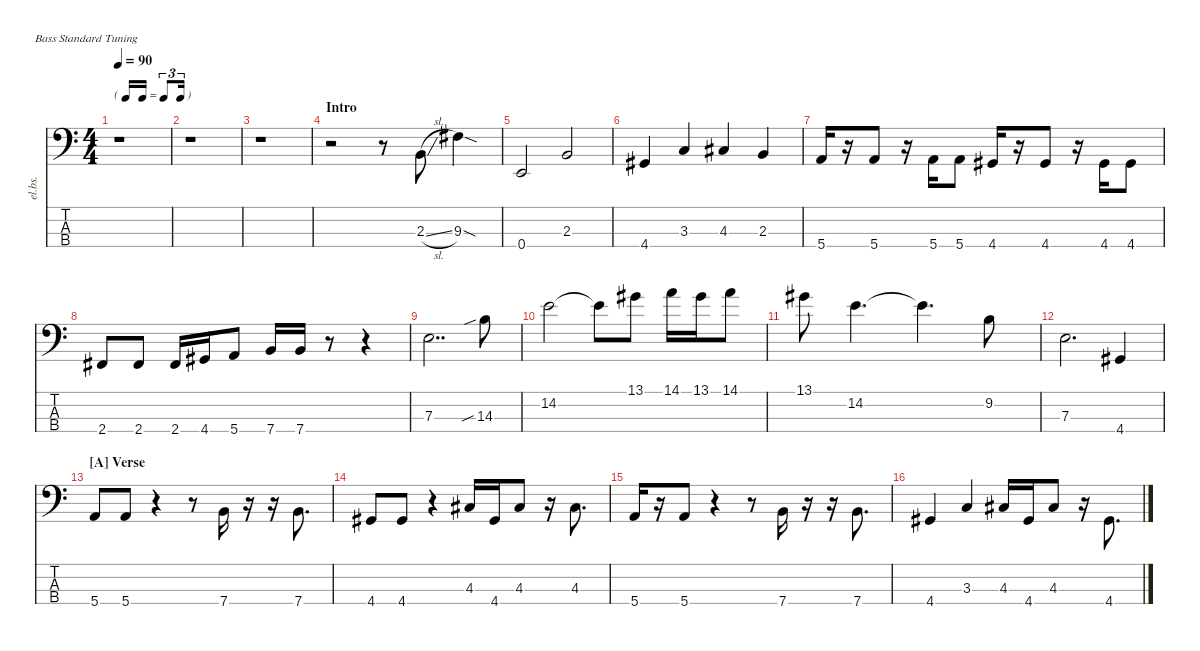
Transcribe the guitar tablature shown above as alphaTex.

\defaultSystemsLayout 4
\hideDynamics
\bracketExtendMode nobrackets
\track ("Electric Bass" "el.bs.") {instrument electricbassfinger}
\staff {score tabs}
\tuning (G2 D2 A1 E1)
\ts (4 4)
\tf triplet16th
\tempo 90
\clef f4
\ks c
r.1{dy mf instrument electricbassfinger beam Down} |
r.1{beam Down} |
r.1{beam Down} |
\section ("" "Intro")
r.2{beam Down} r.8{beam Down} 2.3{sl}.8{beam Up} 9.3{sod acc #}.4{beam Down} |
0.4.2{beam Up} 2.3.2{beam Up} |
4.4{acc #}.4{beam Up} 3.3.4{beam Up} 4.3{acc #}.4{beam Up} 2.3.4{beam Up} |
5.4.16{beam Up} r.16{beam Up} 5.4.8{beam Up} r.16{beam Down} 5.4.16{beam Up} 5.4.8{beam Up} 4.4{acc #}.16{beam Up} r.16{beam Up} 4.4{acc #}.8{beam Up} r.16{beam Down} 4.4{acc #}.16{beam Up} 4.4{acc #}.8{beam Up} |
2.4{acc #}.8{beam Up} 2.4{acc #}.8{beam Up} 2.4{acc #}.16{beam Up} 4.4{acc #}.16{beam Up} 5.4.8{beam Up} 7.4.16{beam Up} 7.4.16{beam Up} r.8{beam Down} r.4{beam Down} |
7.3.2{dd beam Down} 14.3{sib}.8{beam Down} |
14.2.2{beam Down} 14.2{t}.8{beam Down} 13.1{acc #}.8{beam Down} 14.1.16{beam Down} 13.1{acc #}.16{beam Down} 14.1.8{beam Down} |
13.1{acc #}.8{beam Down} 14.2.4{d beam Down} 14.2{t}.4{d beam Down} 9.2.8{beam Down} |
7.3.2{d beam Down} 4.4{acc #}.4{beam Up} |
\section ("A" "Verse")
5.4.8{beam Up} 5.4.8{beam Up} r.4{beam Down} r.8{beam Down} 7.4.16{beam Up} r.16{beam Down} r.16{beam Down} 7.4.8{d beam Up} |
4.4{acc #}.8{beam Up} 4.4{acc #}.8{beam Up} r.4{beam Down} 4.3{acc #}.16{beam Up} 4.4{acc #}.16{beam Up} 4.3{acc #}.8{beam Up} r.16{beam Down} 4.3{acc #}.8{d beam Up} |
5.4.16{beam Up} r.16{beam Up} 5.4.8{beam Up} r.4{beam Down} r.8{beam Down} 7.4.16{beam Up} r.16{beam Down} r.16{beam Down} 7.4.8{d beam Up} |
4.4{acc #}.4{beam Up} 3.3.4{beam Up} 4.3{acc #}.16{beam Up} 4.4{acc #}.16{beam Up} 4.3{acc #}.8{beam Up} r.16{beam Down} 4.4{acc #}.8{d beam Up}
